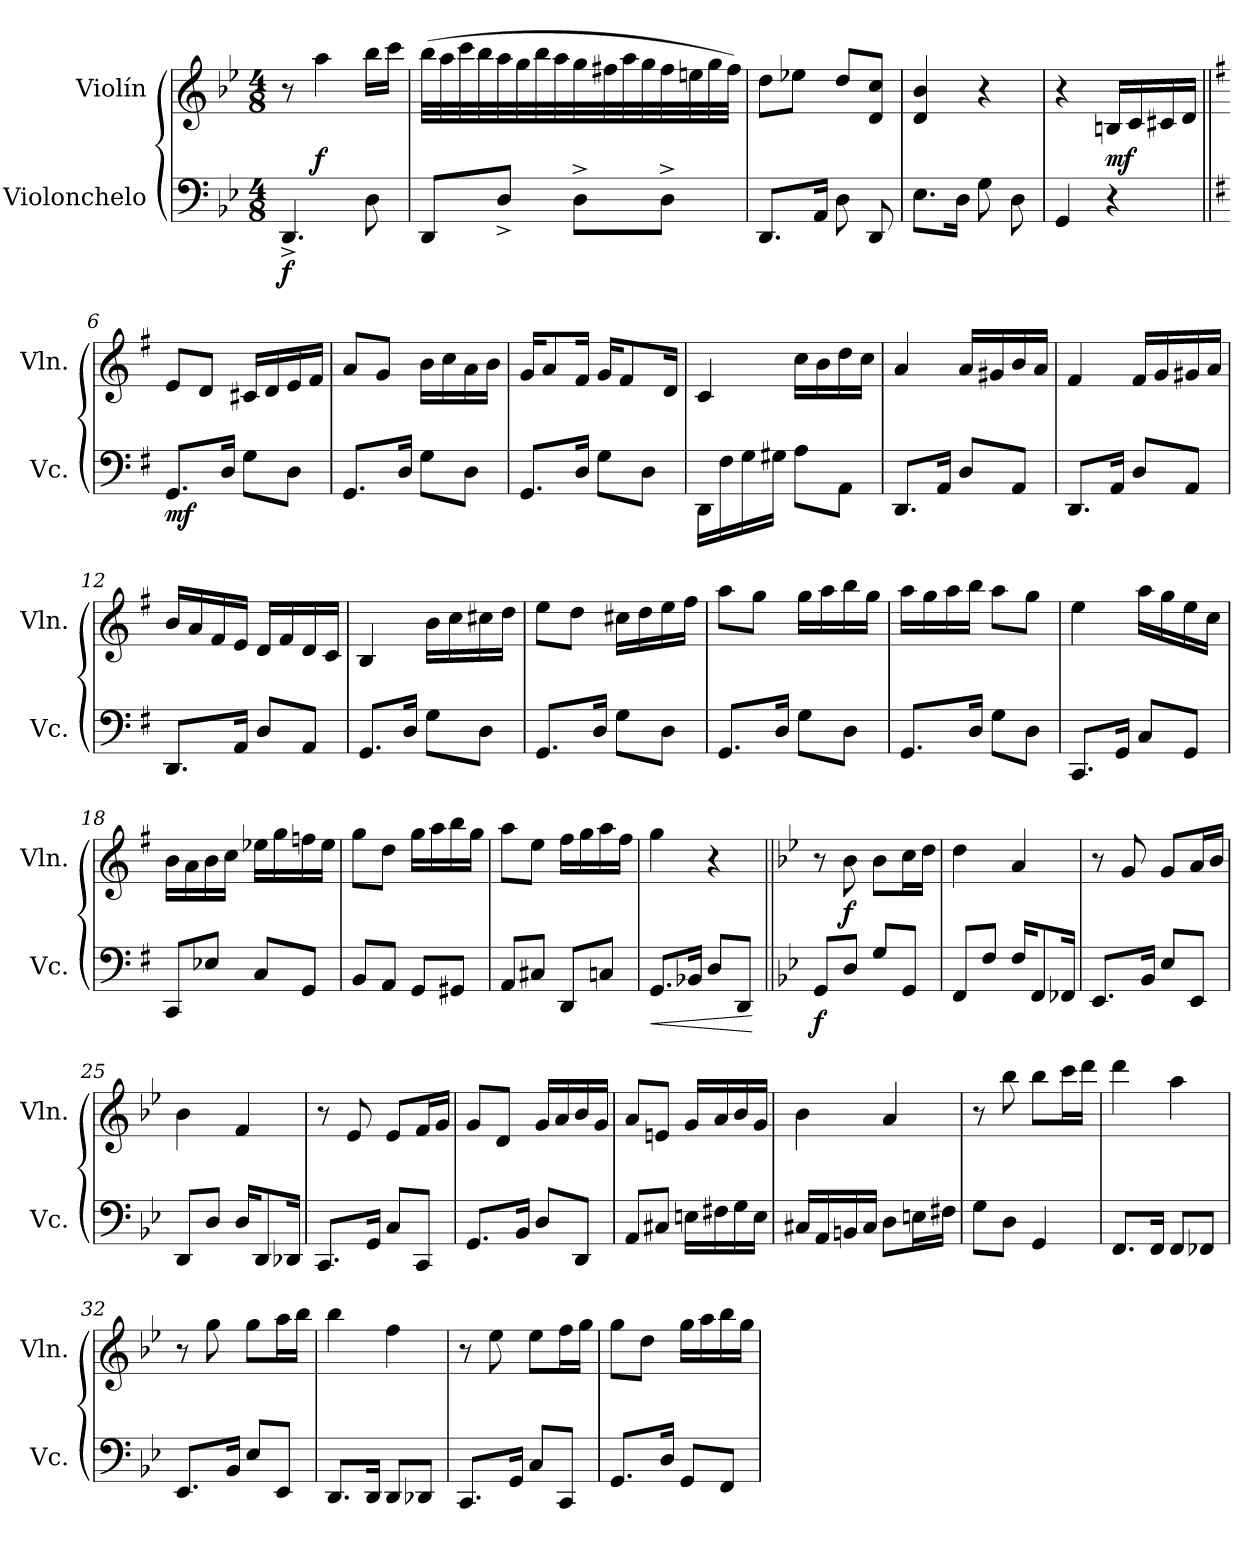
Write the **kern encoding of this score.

**kern	**dynam	**kern	**dynam
*part2	*part2	*part1	*part1
*staff2	*staff2	*staff1	*staff1
*I"Violonchelo	*	*I"Violín	*
*I'Vc.	*	*I'Vln.	*
*clefF4	*	*clefG2	*
*k[b-e-]	*	*k[b-e-]	*
*M4/8	*	*M4/8	*
=1	=1	=1	=1
!	!LO:DY:b	!	!
4.DD^/	f	8r	.
!	!	!	!LO:DY:b
.	.	4aa\	f
8D\	.	16bb-\LL	.
.	.	16ccc\JJ	.
=2	=2	=2	=2
8DD/L	.	(32bb-\LLL	.
.	.	32aa\	.
.	.	32ccc\	.
.	.	32bb-\	.
8D^/J	.	32aa\	.
.	.	32gg\	.
.	.	32bb-\	.
.	.	32aa\	.
8D^\L	.	32gg\	.
.	.	32ff#X\	.
.	.	32aa\	.
.	.	32gg\	.
8D^\J	.	32ff#\	.
.	.	32een\	.
.	.	32gg\	.
.	.	32ff#\JJJ)	.
=3	=3	=3	=3
8.DD/L	.	8dd\L	.
.	.	8ee-X\J	.
16AA/Jk	.	.	.
8D\	.	8dd/L	.
8DD/	.	8d/ 8cc/J	.
=4	=4	=4	=4
8.E-\L	.	4d/ 4b-/	.
16D\Jk	.	.	.
8G\	.	4r	.
8D\	.	.	.
!!LO:LB:g=z
=5	=5	=5	=5
4GG/	.	4r	.
!	!	!	!LO:DY:b
4r	.	16Bn/LL	mf
.	.	16c/	.
.	.	16c#X/	.
.	.	16d/JJ	.
=6||	=6||	=6||	=6||
*k[f#]	*	*k[f#]	*
!	!LO:DY:b	!	!
8.GG/L	mf	8e/L	.
.	.	8d/J	.
16D/Jk	.	.	.
8G\L	.	16c#X/LL	.
.	.	16d/	.
8D\J	.	16e/	.
.	.	16f#/JJ	.
=7	=7	=7	=7
8.GG/L	.	8a/L	.
.	.	8g/J	.
16D/Jk	.	.	.
8G\L	.	16b\LL	.
.	.	16cc\	.
8D\J	.	16a\	.
.	.	16b\JJ	.
=8	=8	=8	=8
8.GG/L	.	16g/KL	.
.	.	8a/	.
16D/Jk	.	16f#/Jk	.
8G\L	.	16g/KL	.
.	.	8f#/	.
8D\J	.	.	.
.	.	16d/Jk	.
=9	=9	=9	=9
16DD\LL	.	4c/	.
16F#\	.	.	.
16G\	.	.	.
16G#X\JJ	.	.	.
8A\L	.	16cc\LL	.
.	.	16b\	.
8AA\J	.	16dd\	.
.	.	16cc\JJ	.
!!LO:LB:g=z
=10	=10	=10	=10
8.DD/L	.	4a/	.
16AA/Jk	.	.	.
8D/L	.	16a/LL	.
.	.	16g#X/	.
8AA/J	.	16b/	.
.	.	16a/JJ	.
=11	=11	=11	=11
8.DD/L	.	4f#/	.
16AA/Jk	.	.	.
8D/L	.	16f#/LL	.
.	.	16g/	.
8AA/J	.	16g#X/	.
.	.	16a/JJ	.
=12	=12	=12	=12
8.DD/L	.	16b/LL	.
.	.	16a/	.
.	.	16f#/	.
16AA/Jk	.	16e/JJ	.
8D/L	.	16d/LL	.
.	.	16f#/	.
8AA/J	.	16d/	.
.	.	16c/JJ	.
=13	=13	=13	=13
8.GG/L	.	4B/	.
16D/Jk	.	.	.
8G\L	.	16b\LL	.
.	.	16cc\	.
8D\J	.	16cc#X\	.
.	.	16dd\JJ	.
=14	=14	=14	=14
8.GG/L	.	8ee\L	.
.	.	8dd\J	.
16D/Jk	.	.	.
8G\L	.	16cc#X\LL	.
.	.	16dd\	.
8D\J	.	16ee\	.
.	.	16ff#\JJ	.
!!LO:LB:g=z
=15	=15	=15	=15
8.GG/L	.	8aa\L	.
.	.	8gg\J	.
16D/Jk	.	.	.
8G\L	.	16gg\LL	.
.	.	16aa\	.
8D\J	.	16bb\	.
.	.	16gg\JJ	.
=16	=16	=16	=16
8.GG/L	.	16aa\LL	.
.	.	16gg\	.
.	.	16aa\	.
16D/Jk	.	16bb\JJ	.
8G\L	.	8aa\L	.
8D\J	.	8gg\J	.
=17	=17	=17	=17
8.CC/L	.	4ee\	.
16GG/Jk	.	.	.
8C/L	.	16aa\LL	.
.	.	16gg\	.
8GG/J	.	16ee\	.
.	.	16cc\JJ	.
=18	=18	=18	=18
8CC/L	.	16b\LL	.
.	.	16a\	.
8E-X/J	.	16b\	.
.	.	16cc\JJ	.
8C/L	.	16ee-X\LL	.
.	.	16gg\	.
8GG/J	.	16ffn\	.
.	.	16ee-\JJ	.
=19	=19	=19	=19
8BB/L	.	8gg\L	.
8AA/J	.	8dd\J	.
8GG/L	.	16gg\LL	.
.	.	16aa\	.
8GG#X/J	.	16bb\	.
.	.	16gg\JJ	.
!!LO:LB:g=z
=20	=20	=20	=20
8AA/L	.	8aa\L	.
8C#X/J	.	8ee\J	.
8DD/L	.	16ff#\LL	.
.	.	16gg\	.
8Cn/J	.	16aa\	.
.	.	16ff#\JJ	.
=21	=21	=21	=21
!	!LO:HP:b	!	!
8.GG/L	<	4gg\	.
16BB-X/Jk	.	.	.
8D/L	.	4r	.
8DD/J	.	.	.
.	[	.	.
=22||	=22||	=22||	=22||
*k[b-e-]	*	*k[b-e-]	*
!	!LO:DY:b	!	!
8GG/L	f	8r	.
!	!	!	!LO:DY:b
8D/J	.	8b-\	f
8G/L	.	8b-\L	.
8GG/J	.	16cc\L	.
.	.	16dd\JJ	.
=23	=23	=23	=23
8FF/L	.	4dd\	.
8F/J	.	.	.
16F/KL	.	4a/	.
8FF/	.	.	.
16FF-X/Jk	.	.	.
=24	=24	=24	=24
8.EE-/L	.	8r	.
.	.	8g/	.
16BB-/Jk	.	.	.
8E-/L	.	8g/L	.
8EE-/J	.	16a/L	.
.	.	16b-/JJ	.
=25	=25	=25	=25
8DD/L	.	4b-\	.
8D/J	.	.	.
16D/KL	.	4f/	.
8DD/	.	.	.
16DD-X/Jk	.	.	.
!!LO:PB:g=z
=26	=26	=26	=26
8.CC/L	.	8r	.
.	.	8e-/	.
16GG/Jk	.	.	.
8C/L	.	8e-/L	.
8CC/J	.	16f/L	.
.	.	16g/JJ	.
=27	=27	=27	=27
8.GG/L	.	8g/L	.
.	.	8d/J	.
16BB-/Jk	.	.	.
8D/L	.	16g/LL	.
.	.	16a/	.
8DD/J	.	16b-/	.
.	.	16g/JJ	.
=28	=28	=28	=28
8AA/L	.	8a/L	.
8C#X/J	.	8en/J	.
16En\LL	.	16g/LL	.
16F#X\	.	16a/	.
16G\	.	16b-/	.
16E\JJ	.	16g/JJ	.
=29	=29	=29	=29
16C#X/LL	.	4b-\	.
16AA/	.	.	.
16BBn/	.	.	.
16C#/JJ	.	.	.
8D\L	.	4a/	.
16En\L	.	.	.
16F#X\JJ	.	.	.
=30	=30	=30	=30
8G\L	.	8r	.
8D\J	.	8bb-\	.
4GG/	.	8bb-\L	.
.	.	16ccc\L	.
.	.	16ddd\JJ	.
!!LO:LB:g=z
=31	=31	=31	=31
8.FF/L	.	4ddd\	.
16FF/Jk	.	.	.
8FF/L	.	4aa\	.
8FF-X/J	.	.	.
=32	=32	=32	=32
8.EE-/L	.	8r	.
.	.	8gg\	.
16BB-/Jk	.	.	.
8E-/L	.	8gg\L	.
8EE-/J	.	16aa\L	.
.	.	16bb-\JJ	.
=33	=33	=33	=33
8.DD/L	.	4bb-\	.
16DD/Jk	.	.	.
8DD/L	.	4ff\	.
8DD-X/J	.	.	.
=34	=34	=34	=34
8.CC/L	.	8r	.
.	.	8ee-\	.
16GG/Jk	.	.	.
8C/L	.	8ee-\L	.
8CC/J	.	16ff\L	.
.	.	16gg\JJ	.
=35	=35	=35	=35
8.GG/L	.	8gg\L	.
.	.	8dd\J	.
16D/Jk	.	.	.
8GG/L	.	16gg\LL	.
.	.	16aa\	.
8FF/J	.	16bb-\	.
.	.	16gg\JJ	.
=	=	=	=
*-	*-	*-	*-
